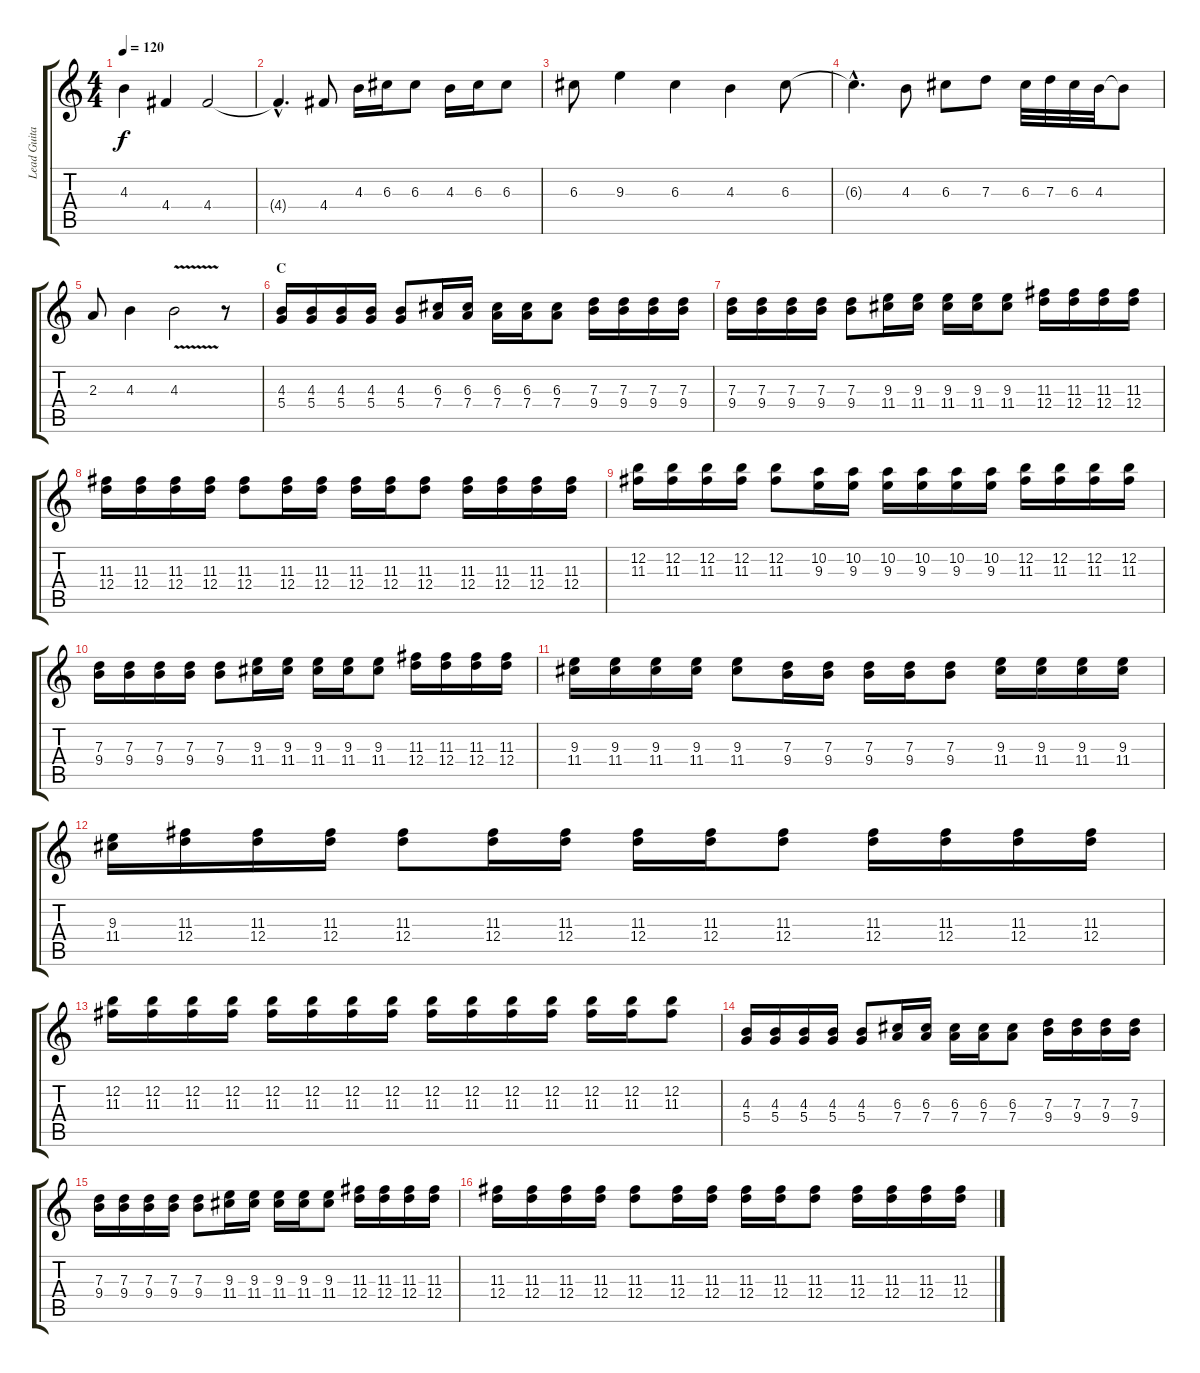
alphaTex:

\track ("Lead Guitar" "Lead Guita") {instrument distortionguitar}
\staff {score tabs}
\tuning (E4 B3 G3 D3 A2 E2) {hide}
\ts (4 4)
\tempo 120
\clef g2
\ks c
4.3.4{dy f} 4.4.4 4.4.2 |
4.4{hac t}.4{d} 4.4.8 4.3.16 6.3.16 6.3.8 4.3.16 6.3.16 6.3.8 |
6.3.8 9.3.4 6.3.4 4.3.4 6.3.8 |
6.3{hac t}.4{d} 4.3.8 6.3.8 7.3.8 6.3.32 7.3.32 6.3.32 4.3.32 4.3{t}.8 |
2.3.8 4.3.4 4.3{v}.2 r.8 |
\section ("" "C")
(4.3 5.4).16 (4.3 5.4).16 (4.3 5.4).16 (4.3 5.4).16 (4.3 5.4).8 (6.3 7.4).16 (6.3 7.4).16 (6.3 7.4).16 (6.3 7.4).16 (6.3 7.4).8 (7.3 9.4).16 (7.3 9.4).16 (7.3 9.4).16 (7.3 9.4).16 |
(7.3 9.4).16 (7.3 9.4).16 (7.3 9.4).16 (7.3 9.4).16 (7.3 9.4).8 (9.3 11.4).16 (9.3 11.4).16 (9.3 11.4).16 (9.3 11.4).16 (9.3 11.4).8 (11.3 12.4).16 (11.3 12.4).16 (11.3 12.4).16 (11.3 12.4).16 |
(11.3 12.4).16 (11.3 12.4).16 (11.3 12.4).16 (11.3 12.4).16 (11.3 12.4).8 (11.3 12.4).16 (11.3 12.4).16 (11.3 12.4).16 (11.3 12.4).16 (11.3 12.4).8 (11.3 12.4).16 (11.3 12.4).16 (11.3 12.4).16 (11.3 12.4).16 |
(12.2 11.3).16 (12.2 11.3).16 (12.2 11.3).16 (12.2 11.3).16 (12.2 11.3).8 (10.2 9.3).16 (10.2 9.3).16 (10.2 9.3).16 (10.2 9.3).16 (10.2 9.3).16 (10.2 9.3).16 (12.2 11.3).16 (12.2 11.3).16 (12.2 11.3).16 (12.2 11.3).16 |
(7.3 9.4).16 (7.3 9.4).16 (7.3 9.4).16 (7.3 9.4).16 (7.3 9.4).8 (9.3 11.4).16 (9.3 11.4).16 (9.3 11.4).16 (9.3 11.4).16 (9.3 11.4).8 (11.3 12.4).16 (11.3 12.4).16 (11.3 12.4).16 (11.3 12.4).16 |
(9.3 11.4).16 (9.3 11.4).16 (9.3 11.4).16 (9.3 11.4).16 (9.3 11.4).8 (7.3 9.4).16 (7.3 9.4).16 (7.3 9.4).16 (7.3 9.4).16 (7.3 9.4).8 (9.3 11.4).16 (9.3 11.4).16 (9.3 11.4).16 (9.3 11.4).16 |
(9.3 11.4).16 (11.3 12.4).16 (11.3 12.4).16 (11.3 12.4).16 (11.3 12.4).8 (11.3 12.4).16 (11.3 12.4).16 (11.3 12.4).16 (11.3 12.4).16 (11.3 12.4).8 (11.3 12.4).16 (11.3 12.4).16 (11.3 12.4).16 (11.3 12.4).16 |
(12.2 11.3).16 (12.2 11.3).16 (12.2 11.3).16 (12.2 11.3).16 (12.2 11.3).16 (12.2 11.3).16 (12.2 11.3).16 (12.2 11.3).16 (12.2 11.3).16 (12.2 11.3).16 (12.2 11.3).16 (12.2 11.3).16 (12.2 11.3).16 (12.2 11.3).16 (12.2 11.3).8 |
(4.3 5.4).16 (4.3 5.4).16 (4.3 5.4).16 (4.3 5.4).16 (4.3 5.4).8 (6.3 7.4).16 (6.3 7.4).16 (6.3 7.4).16 (6.3 7.4).16 (6.3 7.4).8 (7.3 9.4).16 (7.3 9.4).16 (7.3 9.4).16 (7.3 9.4).16 |
(7.3 9.4).16 (7.3 9.4).16 (7.3 9.4).16 (7.3 9.4).16 (7.3 9.4).8 (9.3 11.4).16 (9.3 11.4).16 (9.3 11.4).16 (9.3 11.4).16 (9.3 11.4).8 (11.3 12.4).16 (11.3 12.4).16 (11.3 12.4).16 (11.3 12.4).16 |
(11.3 12.4).16 (11.3 12.4).16 (11.3 12.4).16 (11.3 12.4).16 (11.3 12.4).8 (11.3 12.4).16 (11.3 12.4).16 (11.3 12.4).16 (11.3 12.4).16 (11.3 12.4).8 (11.3 12.4).16 (11.3 12.4).16 (11.3 12.4).16 (11.3 12.4).16
